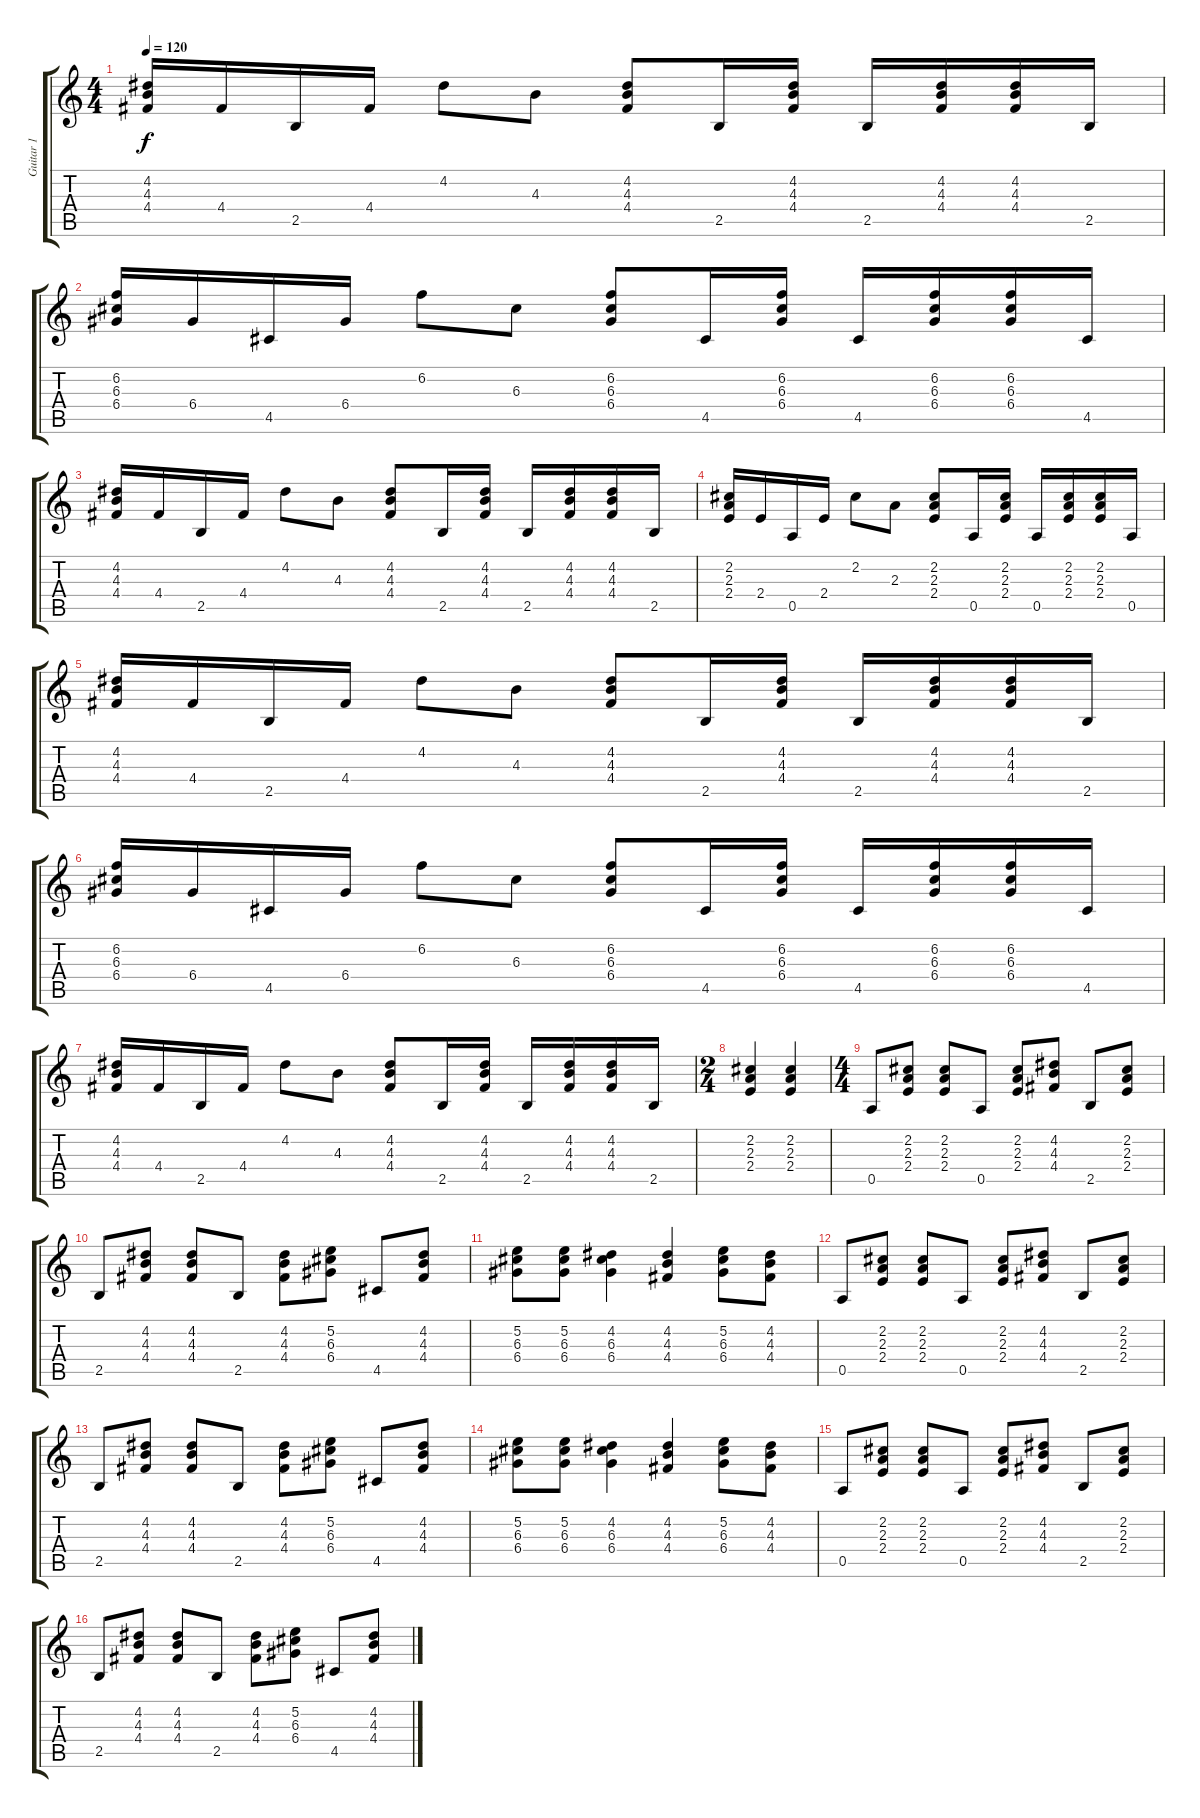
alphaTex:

\track ("Guitar 1" "Guitar 1") {instrument overdrivenguitar}
\staff {score tabs}
\tuning (E4 B3 G3 D3 A2 E2) {hide}
\ts (4 4)
\tempo 120
\clef g2
\ks c
(4.2 4.3 4.4).16{dy f} 4.4.16 2.5.16 4.4.16 4.2.8 4.3.8 (4.2 4.3 4.4).8 2.5.16 (4.2 4.3 4.4).16 2.5.16 (4.2 4.3 4.4).16 (4.2 4.3 4.4).16 2.5.16 |
(6.2 6.3 6.4).16 6.4.16 4.5.16 6.4.16 6.2.8 6.3.8 (6.2 6.3 6.4).8 4.5.16 (6.2 6.3 6.4).16 4.5.16 (6.2 6.3 6.4).16 (6.2 6.3 6.4).16 4.5.16 |
(4.2 4.3 4.4).16 4.4.16 2.5.16 4.4.16 4.2.8 4.3.8 (4.2 4.3 4.4).8 2.5.16 (4.2 4.3 4.4).16 2.5.16 (4.2 4.3 4.4).16 (4.2 4.3 4.4).16 2.5.16 |
(2.2 2.3 2.4).16 2.4.16 0.5.16 2.4.16 2.2.8 2.3.8 (2.2 2.3 2.4).8 0.5.16 (2.2 2.3 2.4).16 0.5.16 (2.2 2.3 2.4).16 (2.2 2.3 2.4).16 0.5.16 |
(4.2 4.3 4.4).16 4.4.16 2.5.16 4.4.16 4.2.8 4.3.8 (4.2 4.3 4.4).8 2.5.16 (4.2 4.3 4.4).16 2.5.16 (4.2 4.3 4.4).16 (4.2 4.3 4.4).16 2.5.16 |
(6.2 6.3 6.4).16 6.4.16 4.5.16 6.4.16 6.2.8 6.3.8 (6.2 6.3 6.4).8 4.5.16 (6.2 6.3 6.4).16 4.5.16 (6.2 6.3 6.4).16 (6.2 6.3 6.4).16 4.5.16 |
(4.2 4.3 4.4).16 4.4.16 2.5.16 4.4.16 4.2.8 4.3.8 (4.2 4.3 4.4).8 2.5.16 (4.2 4.3 4.4).16 2.5.16 (4.2 4.3 4.4).16 (4.2 4.3 4.4).16 2.5.16 |
\ts (2 4)
(2.2 2.3 2.4).4 (2.2 2.3 2.4).4 |
\ts (4 4)
\section ("" "")
0.5.8 (2.2 2.3 2.4).8 (2.2 2.3 2.4).8 0.5.8 (2.2 2.3 2.4).8 (4.2 4.3 4.4).8 2.5.8 (2.2 2.3 2.4).8 |
2.5.8 (4.2 4.3 4.4).8 (4.2 4.3 4.4).8 2.5.8 (4.2 4.3 4.4).8 (5.2 6.3 6.4).8 4.5.8 (4.2 4.3 4.4).8 |
(5.2 6.3 6.4).8 (5.2 6.3 6.4).8 (4.2 6.3 6.4).4 (4.2 4.3 4.4).4 (5.2 6.3 6.4).8 (4.2 4.3 4.4).8 |
0.5.8 (2.2 2.3 2.4).8 (2.2 2.3 2.4).8 0.5.8 (2.2 2.3 2.4).8 (4.2 4.3 4.4).8 2.5.8 (2.2 2.3 2.4).8 |
2.5.8 (4.2 4.3 4.4).8 (4.2 4.3 4.4).8 2.5.8 (4.2 4.3 4.4).8 (5.2 6.3 6.4).8 4.5.8 (4.2 4.3 4.4).8 |
(5.2 6.3 6.4).8 (5.2 6.3 6.4).8 (4.2 6.3 6.4).4 (4.2 4.3 4.4).4 (5.2 6.3 6.4).8 (4.2 4.3 4.4).8 |
0.5.8 (2.2 2.3 2.4).8 (2.2 2.3 2.4).8 0.5.8 (2.2 2.3 2.4).8 (4.2 4.3 4.4).8 2.5.8 (2.2 2.3 2.4).8 |
2.5.8 (4.2 4.3 4.4).8 (4.2 4.3 4.4).8 2.5.8 (4.2 4.3 4.4).8 (5.2 6.3 6.4).8 4.5.8 (4.2 4.3 4.4).8
